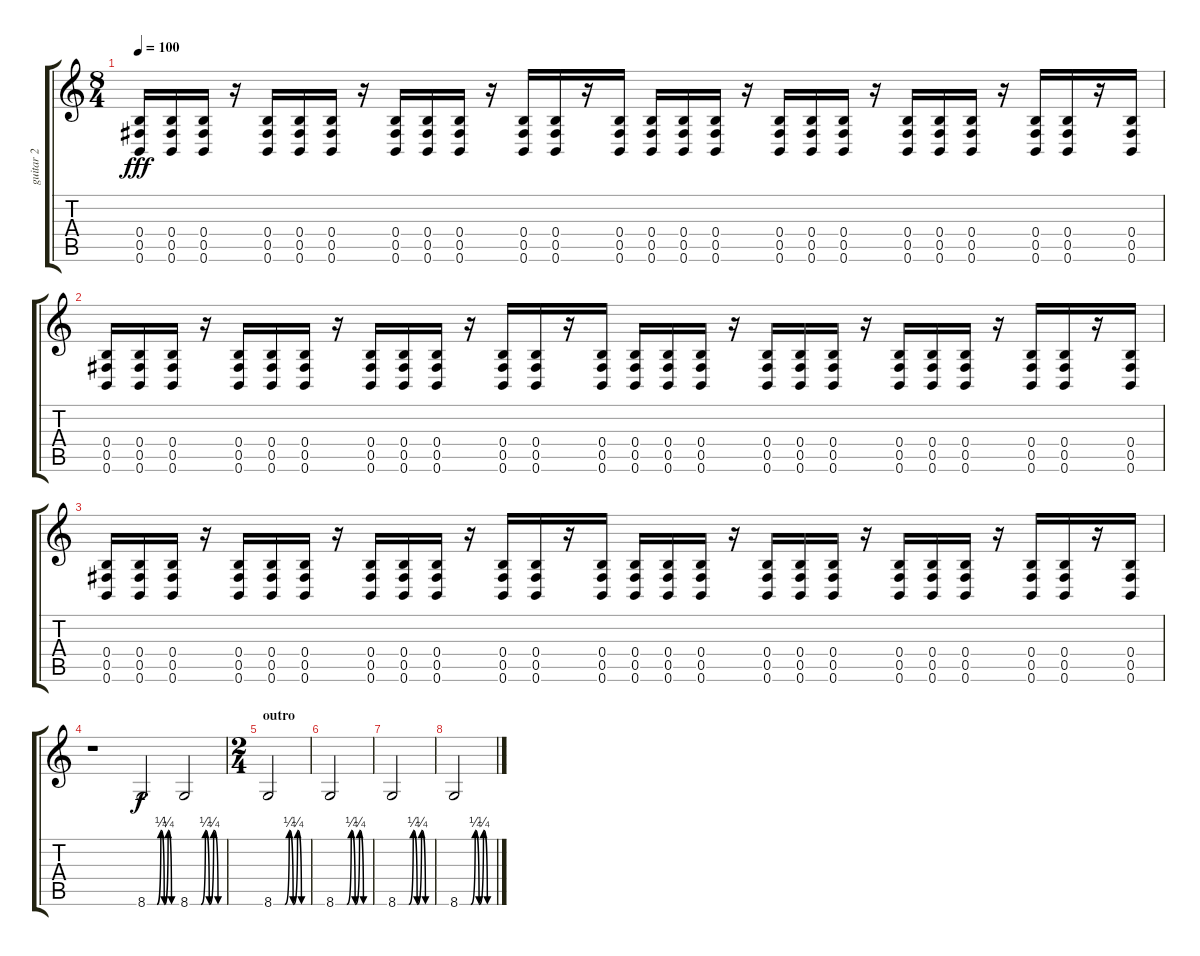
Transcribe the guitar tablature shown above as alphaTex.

\track ("guitar 2" "guitar 2") {instrument overdrivenguitar}
\staff {score tabs}
\tuning (Db4 Ab3 E3 B2 Gb2 B1) {hide}
\ts (8 4)
\tempo 100
\clef g2
\ks c
(0.4 0.5 0.6).16{dy fff} (0.4 0.5 0.6).16 (0.4 0.5 0.6).16 r.16 (0.4 0.5 0.6).16 (0.4 0.5 0.6).16 (0.4 0.5 0.6).16 r.16 (0.4 0.5 0.6).16 (0.4 0.5 0.6).16 (0.4 0.5 0.6).16 r.16 (0.4 0.5 0.6).16 (0.4 0.5 0.6).16 r.16 (0.4 0.5 0.6).16 (0.4 0.5 0.6).16 (0.4 0.5 0.6).16 (0.4 0.5 0.6).16 r.16 (0.4 0.5 0.6).16 (0.4 0.5 0.6).16 (0.4 0.5 0.6).16 r.16 (0.4 0.5 0.6).16 (0.4 0.5 0.6).16 (0.4 0.5 0.6).16 r.16 (0.4 0.5 0.6).16 (0.4 0.5 0.6).16 r.16 (0.4 0.5 0.6).16 |
(0.4 0.5 0.6).16{volume 12} (0.4 0.5 0.6).16 (0.4 0.5 0.6).16 r.16 (0.4 0.5 0.6).16 (0.4 0.5 0.6).16 (0.4 0.5 0.6).16 r.16 (0.4 0.5 0.6).16 (0.4 0.5 0.6).16 (0.4 0.5 0.6).16 r.16 (0.4 0.5 0.6).16 (0.4 0.5 0.6).16 r.16 (0.4 0.5 0.6).16 (0.4 0.5 0.6).16 (0.4 0.5 0.6).16 (0.4 0.5 0.6).16 r.16 (0.4 0.5 0.6).16 (0.4 0.5 0.6).16 (0.4 0.5 0.6).16 r.16 (0.4 0.5 0.6).16 (0.4 0.5 0.6).16 (0.4 0.5 0.6).16 r.16 (0.4 0.5 0.6).16 (0.4 0.5 0.6).16 r.16 (0.4 0.5 0.6).16 |
(0.4 0.5 0.6).16{volume 8} (0.4 0.5 0.6).16 (0.4 0.5 0.6).16 r.16 (0.4 0.5 0.6).16 (0.4 0.5 0.6).16 (0.4 0.5 0.6).16 r.16 (0.4 0.5 0.6).16 (0.4 0.5 0.6).16 (0.4 0.5 0.6).16 r.16 (0.4 0.5 0.6).16 (0.4 0.5 0.6).16 r.16 (0.4 0.5 0.6).16 (0.4 0.5 0.6).16 (0.4 0.5 0.6).16 (0.4 0.5 0.6).16 r.16 (0.4 0.5 0.6).16 (0.4 0.5 0.6).16 (0.4 0.5 0.6).16 r.16 (0.4 0.5 0.6).16 (0.4 0.5 0.6).16 (0.4 0.5 0.6).16 r.16 (0.4 0.5 0.6).16 (0.4 0.5 0.6).16 r.16 (0.4 0.5 0.6).16 |
r.1{volume 6} 8.6{be (custom 0 0 20 0 28 1 35 0 43 1 50 0 60 0)}.2{dy f volume 14} 8.6{be (custom 0 0 20 0 28 1 35 0 43 1 51 0 60 0)}.2 |
\ts (2 4)
\section ("" "outro")
8.6{be (custom 0 0 20 0 28 1 35 0 43 1 50 0 60 0)}.2 |
8.6{be (custom 0 0 20 0 28 1 35 0 43 1 50 0 60 0)}.2 |
8.6{be (custom 0 0 20 0 28 1 35 0 43 1 50 0 60 0)}.2 |
8.6{be (custom 0 0 20 0 28 1 35 0 43 1 50 0 60 0)}.2
